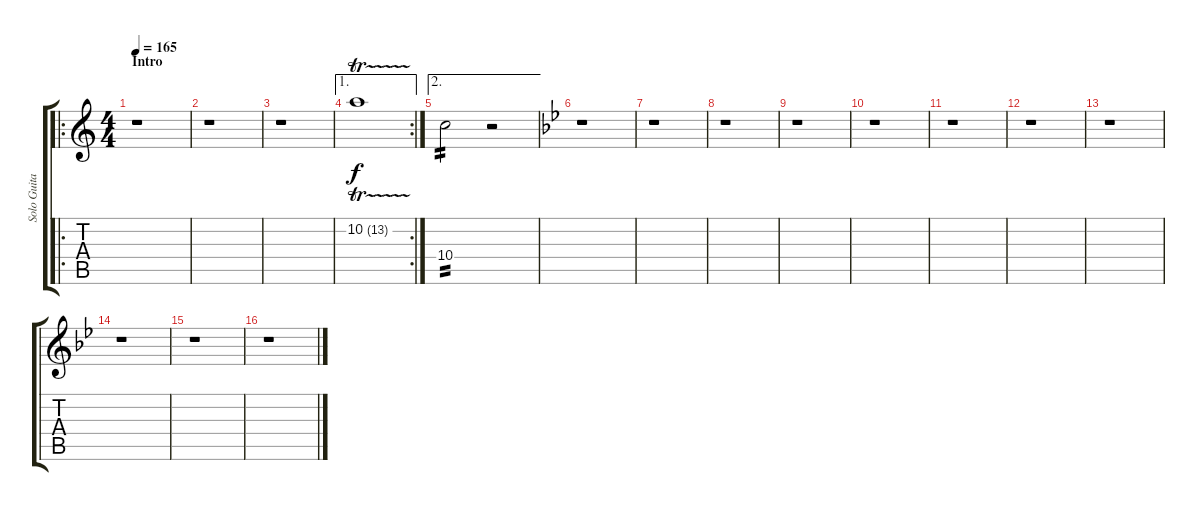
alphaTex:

\track ("Solo Guitar" "Solo Guita") {instrument distortionguitar}
\staff {score tabs}
\tuning (E4 B3 G3 D3 A2 E2) {hide}
\ro
\ts (4 4)
\section ("" "Intro")
\tempo 165
\clef g2
\ks c
r.1{dy f instrument distortionguitar} |
r.1 |
r.1 |
\ae 1
\rc 2
10.2{tr (13 16)}.1 |
\ae 2
10.4.2{tp 2} r.2 |
\ks bb
r.1 |
r.1 |
r.1 |
r.1 |
r.1 |
r.1 |
r.1 |
r.1 |
r.1 |
r.1 |
r.1
